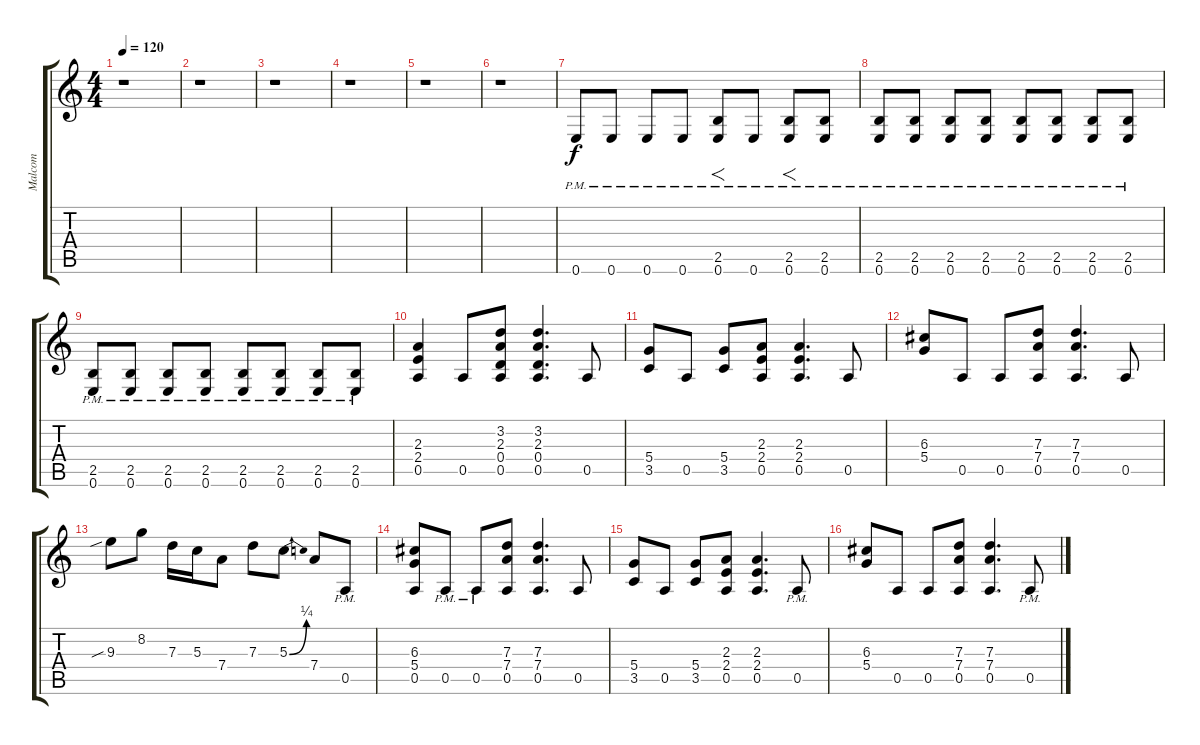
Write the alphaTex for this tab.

\track ("Malcom" "Malcom") {instrument overdrivenguitar}
\staff {score tabs}
\tuning (E4 B3 G3 D3 A2 E2) {hide}
\ts (4 4)
\tempo 120
\clef g2
\ks c
r.1{dy f instrument overdrivenguitar} |
r.1 |
r.1 |
r.1 |
r.1 |
r.1 |
0.6{pm}.8 0.6{pm}.8 0.6{pm}.8 0.6{pm}.8 (2.5{pm} 0.6{pm}).8{f} 0.6{pm}.8 (2.5{pm} 0.6{pm}).8{f} (2.5{pm} 0.6{pm}).8 |
(2.5 0.6{pm}).8 (2.5 0.6{pm}).8 (2.5 0.6{pm}).8 (2.5 0.6{pm}).8 (2.5 0.6{pm}).8 (2.5 0.6{pm}).8 (2.5 0.6{pm}).8 (2.5 0.6{pm}).8 |
(2.5 0.6{pm}).8 (2.5 0.6{pm}).8 (2.5 0.6{pm}).8 (2.5 0.6{pm}).8 (2.5 0.6{pm}).8 (2.5 0.6{pm}).8 (2.5 0.6{pm}).8 (2.5 0.6{pm}).8 |
(2.3 2.4 0.5).4 0.5.8 (3.2 2.3 0.4 0.5).8 (3.2 2.3 0.4 0.5).4{d} 0.5.8 |
(5.4 3.5).8 0.5.8 (5.4 3.5).8 (2.3 2.4 0.5).8 (2.3 2.4 0.5).4{d} 0.5.8 |
(6.3 5.4).8 0.5.8 0.5.8 (7.3 7.4 0.5).8 (7.3 7.4 0.5).4{d} 0.5.8 |
9.3{sib}.8 8.2.8 7.3.16 5.3.16 7.4.8 7.3.8 5.3{be (bend 0 0 60 1)}.8 7.4.8 0.5{pm}.8 |
(6.3 5.4 0.5).8 0.5{pm}.8 0.5{pm}.8 (7.3 7.4 0.5).8 (7.3 7.4 0.5).4{d} 0.5.8 |
(5.4 3.5).8 0.5.8 (5.4 3.5).8 (2.3 2.4 0.5).8 (2.3 2.4 0.5).4{d} 0.5{pm}.8 |
(6.3 5.4).8 0.5.8 0.5.8 (7.3 7.4 0.5).8 (7.3 7.4 0.5).4{d} 0.5{pm}.8
